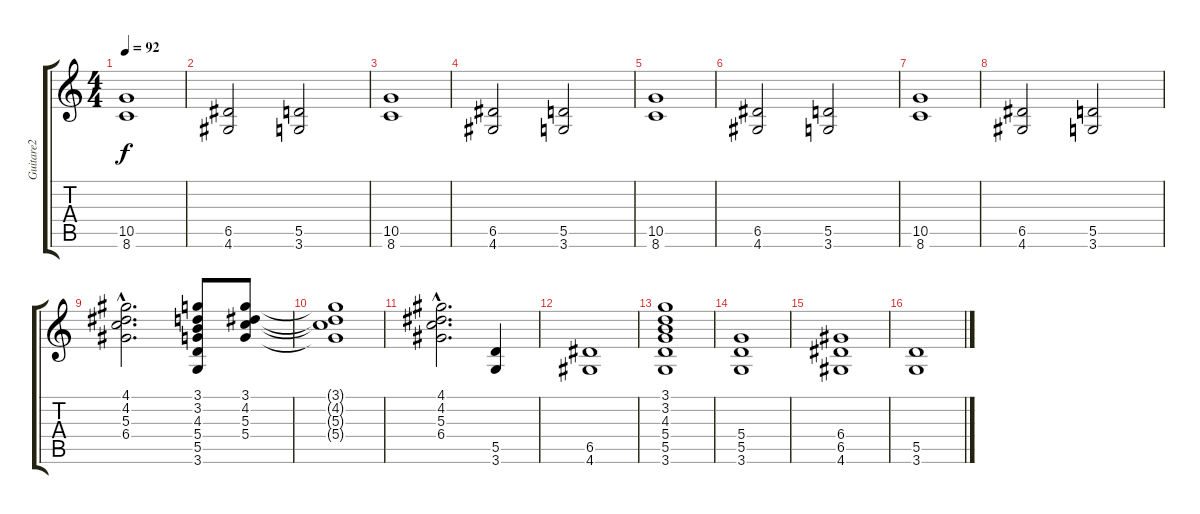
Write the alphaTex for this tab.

\track ("Guitare2" "Guitare2") {instrument distortionguitar}
\staff {score tabs}
\tuning (E4 B3 G3 D3 A2 E2) {hide}
\ts (4 4)
\tempo 92
\clef g2
\ks c
(10.5 8.6).1{dy f} |
(6.5 4.6).2 (5.5 3.6).2 |
(10.5 8.6).1 |
(6.5 4.6).2 (5.5 3.6).2 |
(10.5 8.6).1 |
(6.5 4.6).2 (5.5 3.6).2 |
(10.5 8.6).1 |
(6.5 4.6).2 (5.5 3.6).2 |
(4.1{hac} 4.2{hac} 5.3{hac} 6.4{hac}).2{d} (3.1 3.2 4.3 5.4 5.5 3.6).8 (3.1 4.2 5.3 5.4).8 |
(3.1{t} 4.2{t} 5.3{t} 5.4{t}).1 |
(4.1{hac} 4.2{hac} 5.3{hac} 6.4{hac}).2{d} (5.5 3.6).4 |
(6.5 4.6).1 |
(3.1 3.2 4.3 5.4 5.5 3.6).1 |
(5.4 5.5 3.6).1 |
(6.4 6.5 4.6).1 |
(5.5 3.6).1
